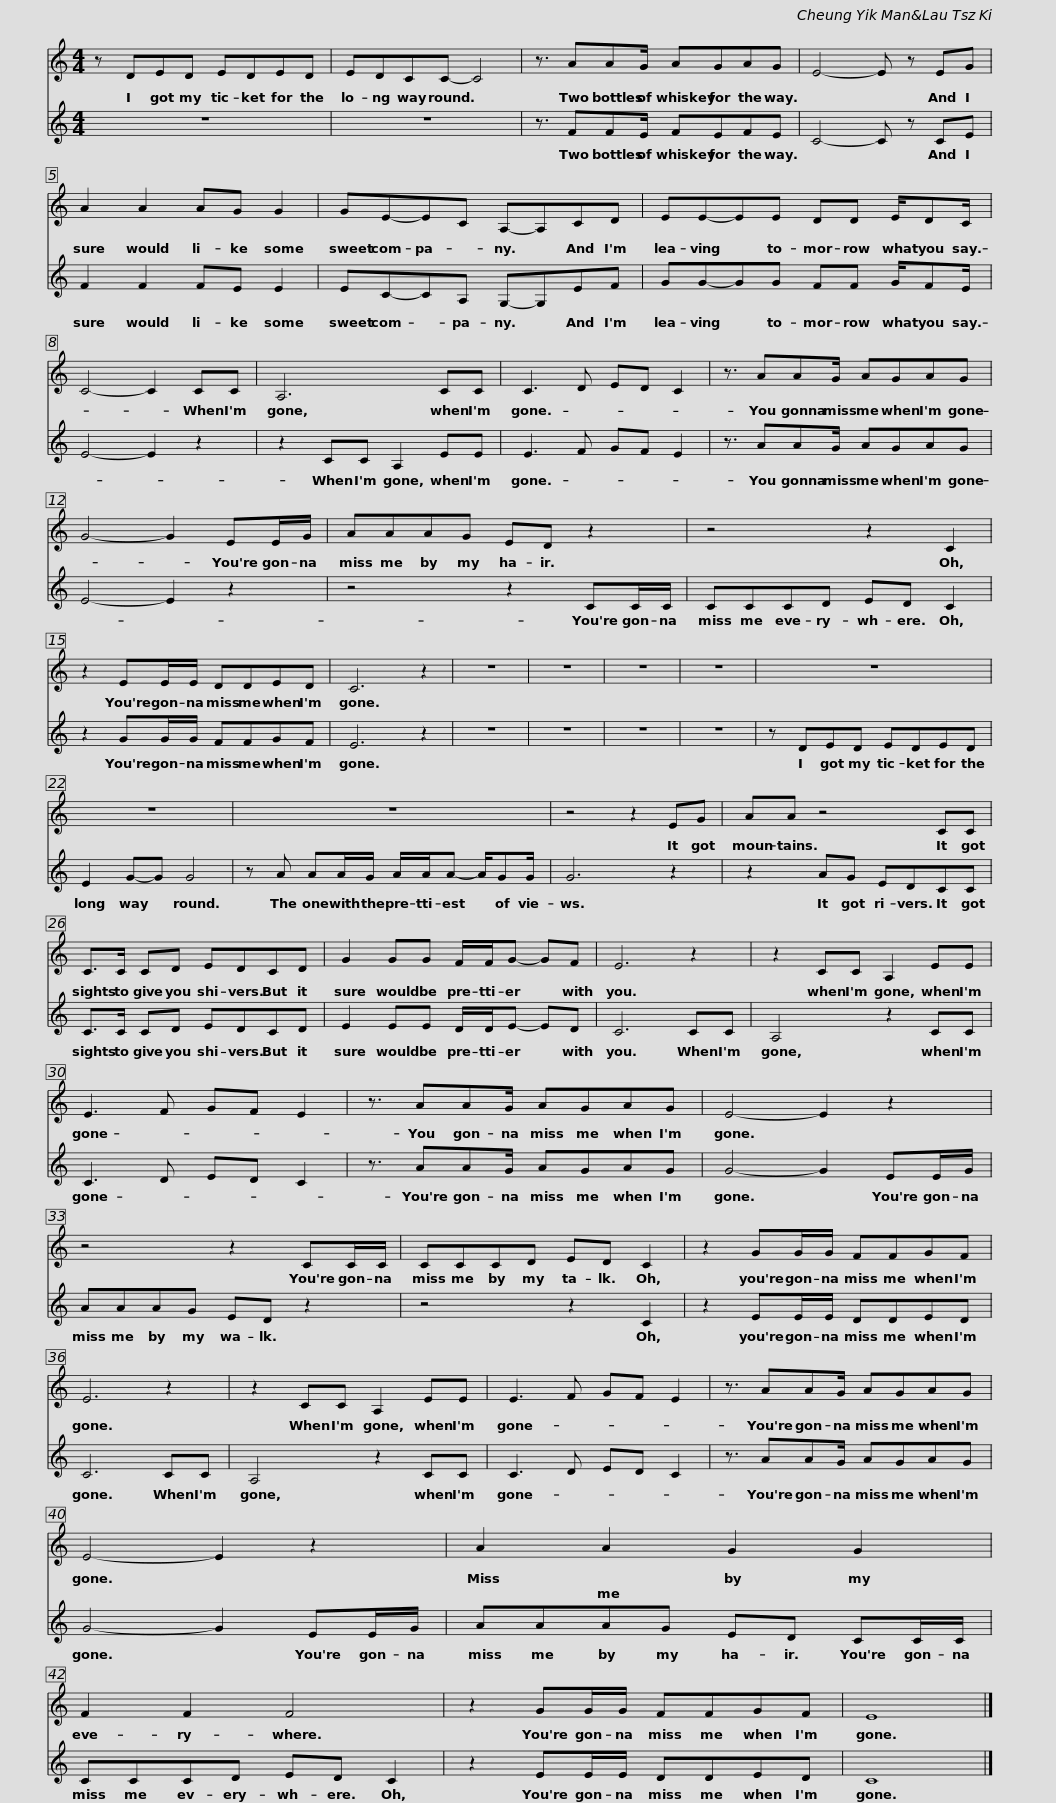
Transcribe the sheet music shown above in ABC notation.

X:1
%%score 1 2
L:1/8
M:4/4
I:linebreak $
K:C
V:1 treble
V:2 treble
V:1
 z DED EDED | EDCC- C4 | z3/2 AAG/ AGAG |$ E4- E z EG | A2 A2 AG G2 | %5
 GE-EC A,-A,CD |$ EE-EE DD E/DC/ | C4- C2 CC | A,6 CC | C3 D ED C2 |$ %10
 z3/2 AAG/ AGAG | G4- G2 EE/G/ | AAAG ED z2 |$ z4 z2 C2 | z2 EE/E/ DDED | %15
 C6 z2 | z8 | z8 | z8 | z8 |$ %20
 z8 | z8 | z8 | z4 z2 EG |$ AA z4 CC | %25
 C>C CD EDCD | G2 GG F/F/G- GF |$ E6 z2 | z2 CC A,2 EE | E3 F GF E2 | %30
 z3/2 AAG/ AGAG |$ E4- E2 z2 | z4 z2 CC/C/ | CCCD ED C2 |$ z2 GG/G/ FFGF | %35
 E6 z2 | z2 CC A,2 EE | E3 F GF E2 |$ z3/2 AAG/ AGAG | E4- E2 z2 | %40
 A2 A2 G2 G2 |$ F2 F2 F4 | z2 GG/G/ FFGF | E8 |] %44
V:2
 z8 | z8 | z3/2 FFE/ FEFE |$ C4- C z CE | F2 F2 FE E2 | %5
 EC-CA, G,-G,EF |$ GG-GG FF G/FE/ | E4- E2 z2 | z2 CC A,2 EE | E3 F GF E2 |$ %10
 z3/2 AAG/ AGAG | E4- E2 z2 | z4 z2 CC/C/ |$ CCCD ED C2 | z2 GG/G/ FFGF | %15
 E6 z2 | z8 | z8 | z8 | z8 |$ %20
 z DED EDED | E2 G-G G4 | z A AA/G/ A/A/A- A/GG/ | G6 z2 |$ z2 AG EDCC | %25
 C>C CD EDCD | E2 EE D/D/E- ED |$ C6 CC | A,4 z2 CC | C3 D ED C2 | %30
 z3/2 AAG/ AGAG |$ G4- G2 EE/G/ | AAAG ED z2 | z4 z2 C2 |$ z2 EE/E/ DDED | %35
 C6 CC | A,4 z2 CC | C3 D ED C2 |$ z3/2 AAG/ AGAG | G4- G2 EE/G/ | %40
 AAAG ED CC/C/ |$ CCCD ED C2 | z2 EE/E/ DDED | C8 |] %44
